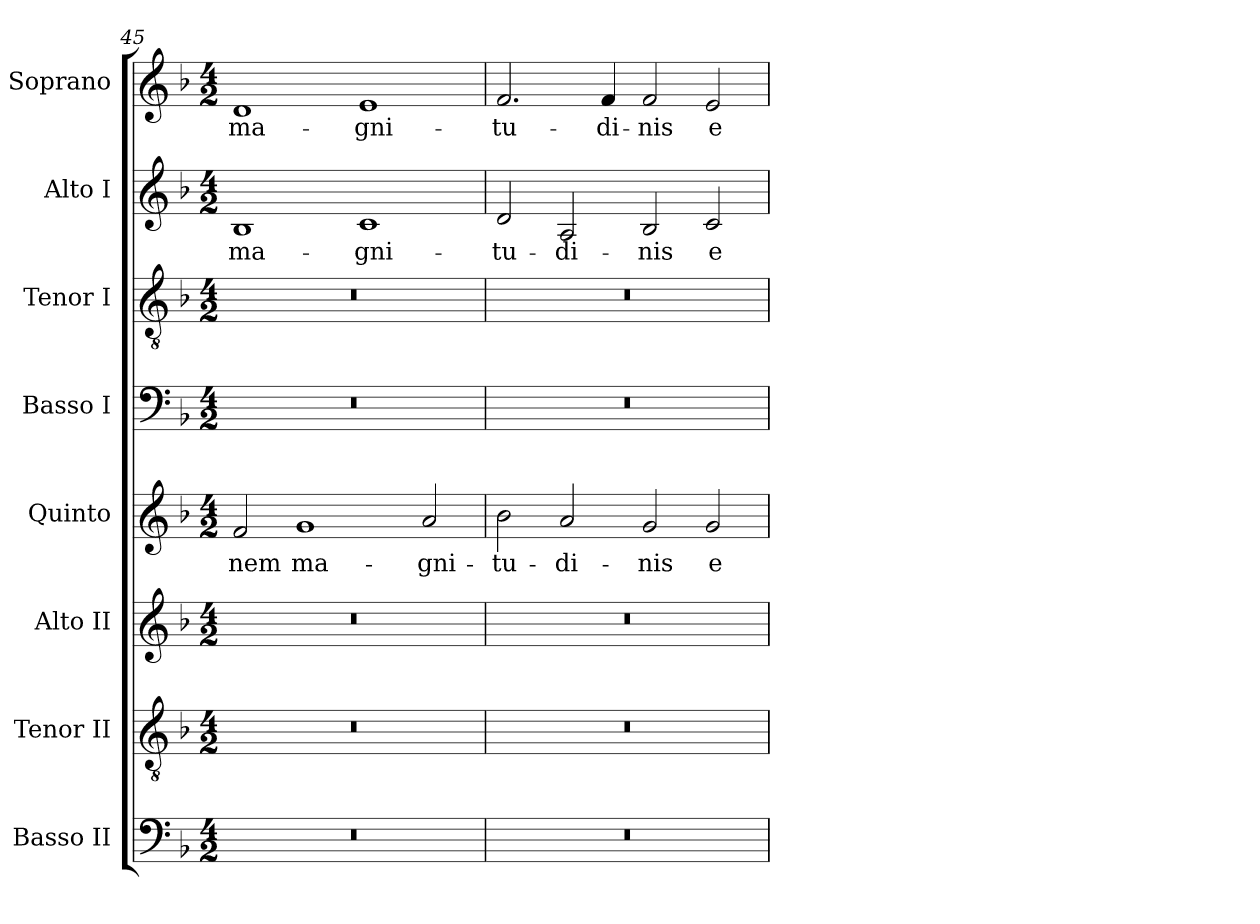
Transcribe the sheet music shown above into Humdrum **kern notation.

**kern	**kern	**kern	**kern	**text	**kern	**kern	**kern	**text	**kern	**text
*part8	*part7	*part6	*part5	*part5	*part4	*part3	*part2	*part2	*part1	*part1
*staff8	*staff7	*staff6	*staff5	*staff5	*staff4	*staff3	*staff2	*staff2	*staff1	*staff1
*I"Basso II	*I"Tenor II	*I"Alto II	*I"Quinto	*	*I"Basso I	*I"Tenor I	*I"Alto I	*	*I"Soprano	*
*I'B. 2	*I'T. 2	*I'A. 2	*I'Q.	*	*I'B. 1	*I'T. 1	*I'A. 1	*	*I'S.	*
*clefF4	*clefGv2	*clefG2	*clefG2	*	*clefF4	*clefGv2	*clefG2	*	*clefG2	*
*	*ITrd7c12	*	*	*	*	*ITrd7c12	*	*	*	*
*k[b-]	*k[b-]	*k[b-]	*k[b-]	*	*k[b-]	*k[b-]	*k[b-]	*	*k[b-]	*
*F:	*F:	*F:	*F:	*	*F:	*F:	*F:	*	*F:	*
*M4/2	*M4/2	*M4/2	*M4/2	*	*M4/2	*M4/2	*M4/2	*	*M4/2	*
=45	=45	=45	=45	=45	=45	=45	=45	=45	=45	=45
!LO:N:vis=1	!LO:N:vis=1	!LO:N:vis=1	!	!	!	!	!	!	!	!
!	!	!	!	!LO:LY:b:color=#000000	!LO:N:vis=1	!LO:N:vis=1	!	!	!	!
!	!	!	!	!	!	!	!	!LO:LY:b:color=#000000	!	!
!	!	!	!	!	!	!	!	!	!	!LO:LY:b:color=#000000
0r	0r	0r	2fi/	-nem	0r	0r	1B-i	ma-	1di	ma-
!	!	!	!	!LO:LY:b:color=#000000	!	!	!	!	!	!
.	.	.	1gi	ma-	.	.	.	.	.	.
!	!	!	!	!	!	!	!	!LO:LY:b:color=#000000	!	!
!	!	!	!	!	!	!	!	!	!	!LO:LY:b:color=#000000
.	.	.	.	.	.	.	1ci	-gni-	1ei	-gni-
!	!	!	!	!LO:LY:b:color=#000000	!	!	!	!	!	!
.	.	.	2ai/	-gni-	.	.	.	.	.	.
!!LO:LB:g=z
=46	=46	=46	=46	=46	=46	=46	=46	=46	=46	=46
!LO:N:vis=1	!LO:N:vis=1	!LO:N:vis=1	!	!	!	!	!	!	!	!
!	!	!	!	!LO:LY:b:color=#000000	!LO:N:vis=1	!LO:N:vis=1	!	!	!	!
!	!	!	!	!	!	!	!	!LO:LY:b:color=#000000	!	!
!	!	!	!	!	!	!	!	!	!	!LO:LY:b:color=#000000
0r	0r	0r	2b-i\	-tu-	0r	0r	2di/	-tu-	2.fi/	-tu-
!	!	!	!	!LO:LY:b:color=#000000	!	!	!	!	!	!
!	!	!	!	!	!	!	!	!LO:LY:b:color=#000000	!	!
.	.	.	2ai/	-di-	.	.	2Ai/	-di-	.	.
!	!	!	!	!	!	!	!	!	!	!LO:LY:b:color=#000000
.	.	.	.	.	.	.	.	.	4fi/	-di-
!	!	!	!	!LO:LY:b:color=#000000	!	!	!	!	!	!
!	!	!	!	!	!	!	!	!LO:LY:b:color=#000000	!	!
!	!	!	!	!	!	!	!	!	!	!LO:LY:b:color=#000000
.	.	.	2gi/	-nis	.	.	2B-i/	-nis	2fi/	-nis
!	!	!	!	!LO:LY:b:color=#000000	!	!	!	!	!	!
!	!	!	!	!	!	!	!	!LO:LY:b:color=#000000	!	!
!	!	!	!	!	!	!	!	!	!	!LO:LY:b:color=#000000
.	.	.	2gi/	e-	.	.	2ci/	e-	2ei/	e-
=	=	=	=	=	=	=	=	=	=	=
*-	*-	*-	*-	*-	*-	*-	*-	*-	*-	*-
